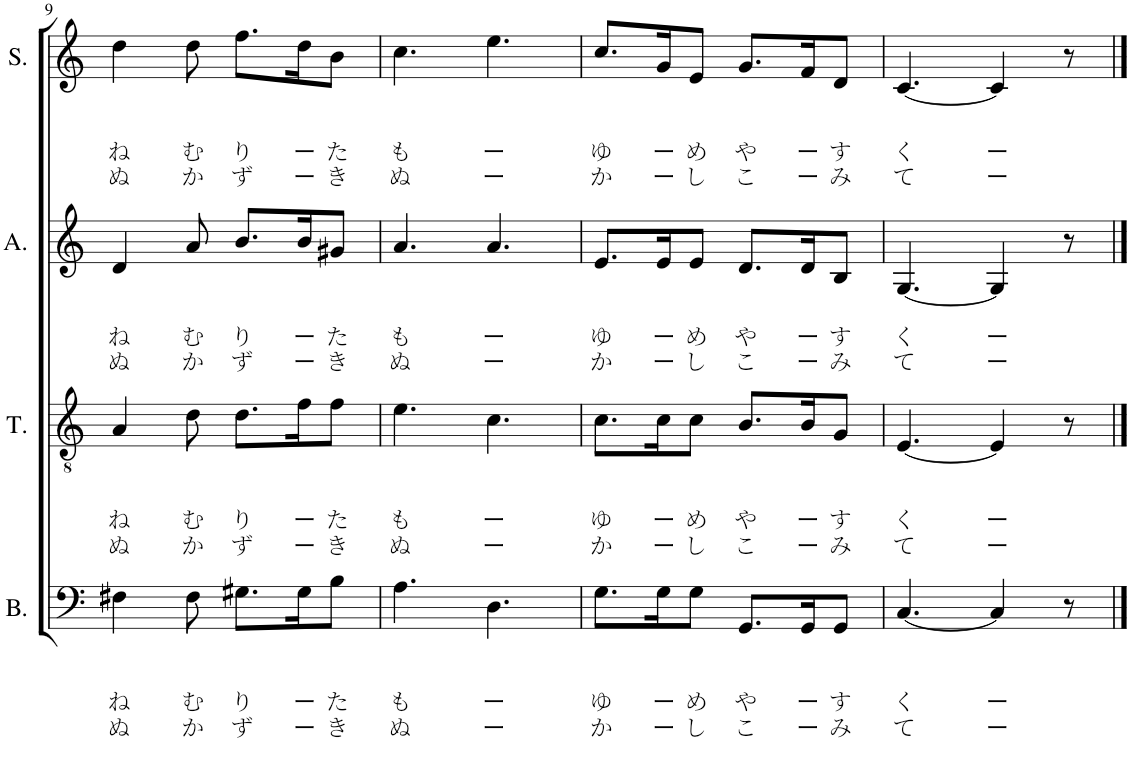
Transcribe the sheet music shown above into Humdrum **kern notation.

**kern	**text	**text	**text	**text	**kern	**text	**text	**text	**text	**kern	**text	**text	**text	**text	**kern	**text	**text	**text	**text
*part4	*part4	*part4	*part4	*part4	*part3	*part3	*part3	*part3	*part3	*part2	*part2	*part2	*part2	*part2	*part1	*part1	*part1	*part1	*part1
*staff4	*staff4	*staff4	*staff4	*staff4	*staff3	*staff3	*staff3	*staff3	*staff3	*staff2	*staff2	*staff2	*staff2	*staff2	*staff1	*staff1	*staff1	*staff1	*staff1
*I"Bass	*	*	*	*	*I"Tenor	*	*	*	*	*I"Alto	*	*	*	*	*I"Soprano	*	*	*	*
*I'B.	*	*	*	*	*I'T.	*	*	*	*	*I'A.	*	*	*	*	*I'S.	*	*	*	*
!!LO:PB:g=z
*clefF4	*	*	*	*	*clefGv2	*	*	*	*	*clefG2	*	*	*	*	*clefG2	*	*	*	*
*k[]	*	*	*	*	*k[]	*	*	*	*	*k[]	*	*	*	*	*k[]	*	*	*	*
*M6/8	*	*	*	*	*M6/8	*	*	*	*	*M6/8	*	*	*	*	*M6/8	*	*	*	*
=9	=9	=9	=9	=9	=9	=9	=9	=9	=9	=9	=9	=9	=9	=9	=9	=9	=9	=9	=9
!	!	!	!LO:LY:b	!LO:LY:b	!	!	!	!LO:LY:b	!LO:LY:b	!	!	!	!LO:LY:b	!LO:LY:b	!	!	!	!LO:LY:b	!LO:LY:b
4F#X\	.	.	ね	ぬ	4A/	.	.	ね	ぬ	4d/	.	.	ね	ぬ	4dd\	.	.	ね	ぬ
!	!	!	!LO:LY:b	!LO:LY:b	!	!	!	!LO:LY:b	!LO:LY:b	!	!	!	!LO:LY:b	!LO:LY:b	!	!	!	!LO:LY:b	!LO:LY:b
8F#\	.	.	む	か	8d\	.	.	む	か	8a/	.	.	む	か	8dd\	.	.	む	か
!	!	!	!LO:LY:b	!LO:LY:b	!	!	!	!LO:LY:b	!LO:LY:b	!	!	!	!LO:LY:b	!LO:LY:b	!	!	!	!LO:LY:b	!LO:LY:b
8.G#X\L	.	.	り	ず	8.d\L	.	.	り	ず	8.b/L	.	.	り	ず	8.ff\L	.	.	り	ず
!	!	!	!LO:LY:b	!LO:LY:b	!	!	!	!LO:LY:b	!LO:LY:b	!	!	!	!LO:LY:b	!LO:LY:b	!	!	!	!LO:LY:b	!LO:LY:b
16G#\K	.	.	ー	ー	16f\K	.	.	ー	ー	16b/K	.	.	ー	ー	16dd\K	.	.	ー	ー
!	!	!	!LO:LY:b	!LO:LY:b	!	!	!	!LO:LY:b	!LO:LY:b	!	!	!	!LO:LY:b	!LO:LY:b	!	!	!	!LO:LY:b	!LO:LY:b
8B\J	.	.	た	き	8f\J	.	.	た	き	8g#X/J	.	.	た	き	8b\J	.	.	た	き
=10	=10	=10	=10	=10	=10	=10	=10	=10	=10	=10	=10	=10	=10	=10	=10	=10	=10	=10	=10
!	!	!	!LO:LY:b	!LO:LY:b	!	!	!	!LO:LY:b	!LO:LY:b	!	!	!	!LO:LY:b	!LO:LY:b	!	!	!	!LO:LY:b	!LO:LY:b
4.A\	.	.	も	ぬ	4.e\	.	.	も	ぬ	4.a/	.	.	も	ぬ	4.cc\	.	.	も	ぬ
!	!	!	!LO:LY:b	!LO:LY:b	!	!	!	!LO:LY:b	!LO:LY:b	!	!	!	!LO:LY:b	!LO:LY:b	!	!	!	!LO:LY:b	!LO:LY:b
4.D\	.	.	ー	ー	4.c\	.	.	ー	ー	4.a/	.	.	ー	ー	4.ee\	.	.	ー	ー
=11	=11	=11	=11	=11	=11	=11	=11	=11	=11	=11	=11	=11	=11	=11	=11	=11	=11	=11	=11
!	!	!	!LO:LY:b	!LO:LY:b	!	!	!	!LO:LY:b	!LO:LY:b	!	!	!	!LO:LY:b	!LO:LY:b	!	!	!	!LO:LY:b	!LO:LY:b
8.G\L	.	.	ゆ	か	8.c\L	.	.	ゆ	か	8.e/L	.	.	ゆ	か	8.cc/L	.	.	ゆ	か
!	!	!	!LO:LY:b	!LO:LY:b	!	!	!	!LO:LY:b	!LO:LY:b	!	!	!	!LO:LY:b	!LO:LY:b	!	!	!	!LO:LY:b	!LO:LY:b
16G\K	.	.	ー	ー	16c\K	.	.	ー	ー	16e/K	.	.	ー	ー	16g/K	.	.	ー	ー
!	!	!	!LO:LY:b	!LO:LY:b	!	!	!	!LO:LY:b	!LO:LY:b	!	!	!	!LO:LY:b	!LO:LY:b	!	!	!	!LO:LY:b	!LO:LY:b
8G\J	.	.	め	し	8c\J	.	.	め	し	8e/J	.	.	め	し	8e/J	.	.	め	し
!	!	!	!LO:LY:b	!LO:LY:b	!	!	!	!LO:LY:b	!LO:LY:b	!	!	!	!LO:LY:b	!LO:LY:b	!	!	!	!LO:LY:b	!LO:LY:b
8.GG/L	.	.	や	こ	8.B/L	.	.	や	こ	8.d/L	.	.	や	こ	8.g/L	.	.	や	こ
!	!	!	!LO:LY:b	!LO:LY:b	!	!	!	!LO:LY:b	!LO:LY:b	!	!	!	!LO:LY:b	!LO:LY:b	!	!	!	!LO:LY:b	!LO:LY:b
16GG/K	.	.	ー	ー	16B/K	.	.	ー	ー	16d/K	.	.	ー	ー	16f/K	.	.	ー	ー
!	!	!	!LO:LY:b	!LO:LY:b	!	!	!	!LO:LY:b	!LO:LY:b	!	!	!	!LO:LY:b	!LO:LY:b	!	!	!	!LO:LY:b	!LO:LY:b
8GG/J	.	.	す	み	8G/J	.	.	す	み	8B/J	.	.	す	み	8d/J	.	.	す	み
=12	=12	=12	=12	=12	=12	=12	=12	=12	=12	=12	=12	=12	=12	=12	=12	=12	=12	=12	=12
!	!	!	!LO:LY:b	!LO:LY:b	!	!	!	!LO:LY:b	!LO:LY:b	!	!	!	!LO:LY:b	!LO:LY:b	!	!	!	!LO:LY:b	!LO:LY:b
[4.C/	.	.	く	て	[4.E/	.	.	く	て	[4.G/	.	.	く	て	[4.c/	.	.	く	て
!	!	!	!LO:LY:b	!LO:LY:b	!	!	!	!LO:LY:b	!LO:LY:b	!	!	!	!LO:LY:b	!LO:LY:b	!	!	!	!LO:LY:b	!LO:LY:b
4C/]	.	.	ー	ー	4E/]	.	.	ー	ー	4G/]	.	.	ー	ー	4c/]	.	.	ー	ー
8r	.	.	.	.	8r	.	.	.	.	8r	.	.	.	.	8r	.	.	.	.
==	==	==	==	==	==	==	==	==	==	==	==	==	==	==	==	==	==	==	==
*-	*-	*-	*-	*-	*-	*-	*-	*-	*-	*-	*-	*-	*-	*-	*-	*-	*-	*-	*-
